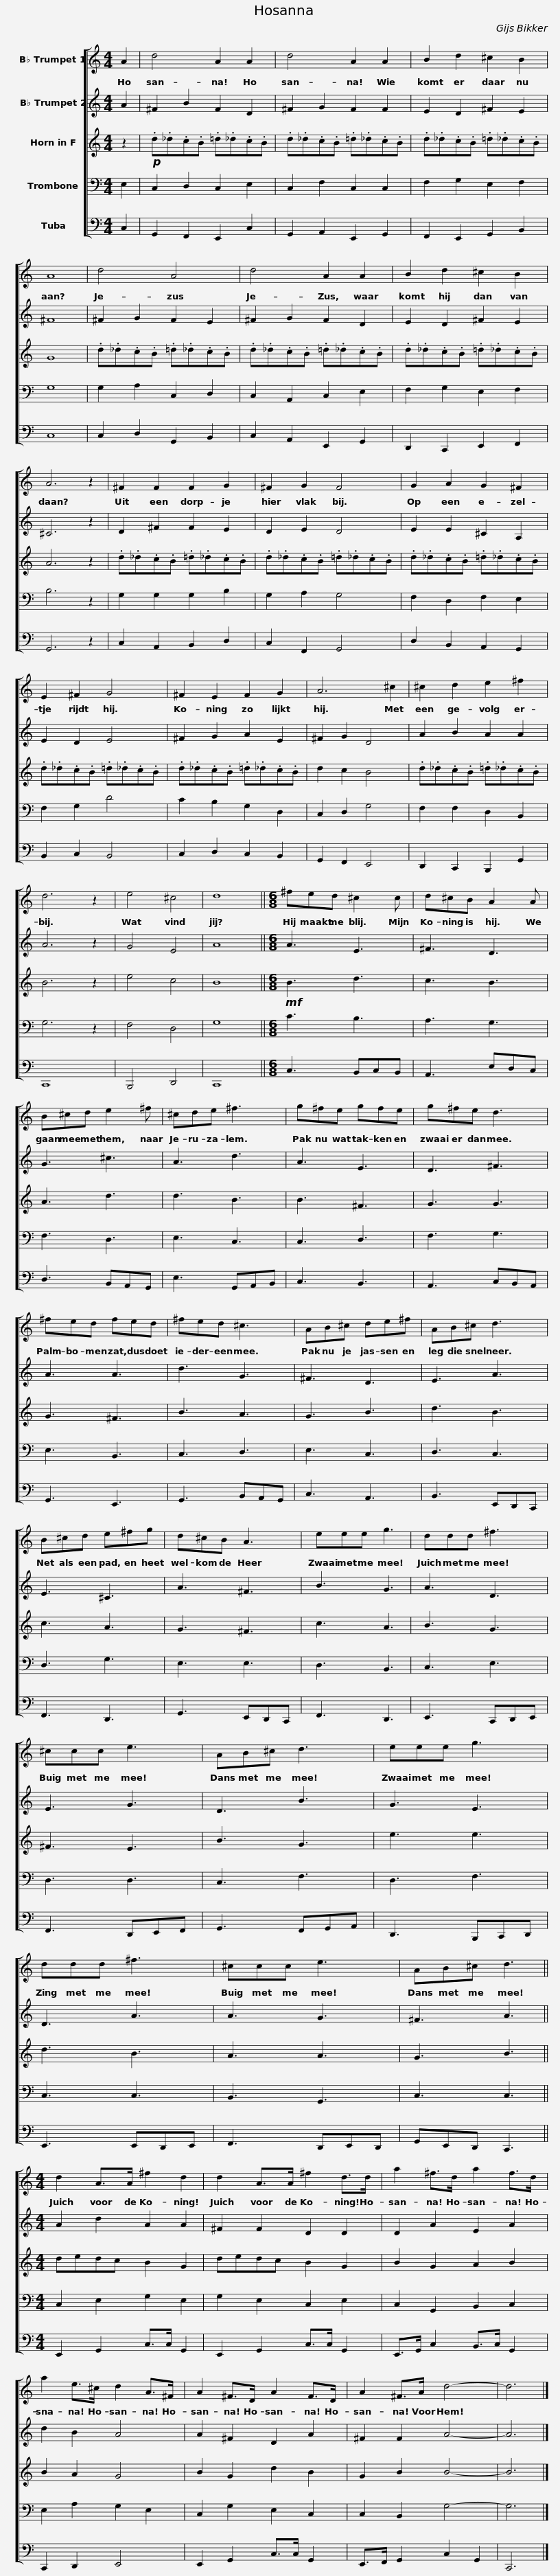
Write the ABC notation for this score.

X:1
%%score [ 1 2 3 4 5 ]
L:1/8
M:4/4
I:linebreak $
K:C
V:1 treble transpose=-2
V:2 treble transpose=-2
V:3 treble transpose=-7
V:4 bass
V:5 bass
V:1
[K:C] A2 | d4 A2 A2 | d4 A2 A2 | B2 d2 ^c2 B2 | A8 |$ %5
 d4 A4 | d4 A2 A2 | B2 d2 ^c2 B2 | A6 z2 | ^F2 F2 F2 G2 |$ %10
 ^F2 G2 F4 | G2 A2 G2 ^F2 | E2 ^F2 G4 | ^F2 E2 F2 G2 | A6 ^c2 |$ %15
 ^c2 d2 e2 ^f2 | d6 z2 | e4 ^c4 | d8 ||[M:6/8] ^fed ^c2 c | %20
 d^cB A2 A |$ B^cd e2 ^f | ^cde ^f3 | g^fe gfe | g^fe d3 |$ %25
 ^fed fed | ^fed ^c3 | AB^c de^f | AB^c d3 |$ B^cd e^fg | %30
 d^cB A3 | eee g3 | ddd ^f3 |$ ^ccc e3 | AB^c d3 | %35
 eee g3 | ddd ^f3 |$ ^ccc e3 | AB^c d3 ||[M:4/4] d2 A>A ^f2 d2 | %40
 d2 A>A ^f2 d>d |$ a2 ^f>d a2 f>d | a2 e>^c d2 A>^F | A2 ^F>D A2 F>D | A2 ^F>A d4- |$ %45
 d6 |] %46
V:2
[K:C] A2 | ^F2 B2 F2 D2 | ^F2 G2 F2 F2 | E2 D2 ^F2 E2 | ^F8 |$ %5
 ^F2 G2 F2 E2 | ^F2 G2 F2 D2 | E2 D2 ^F2 E2 | ^C6 z2 | D2 ^F2 F2 E2 |$ %10
 D2 E2 D4 | E2 E2 ^C2 A,2 | E2 D2 E4 | ^F2 G2 A2 E2 | ^F2 G2 D4 |$ %15
 A2 B2 A2 A2 | A6 z2 | G4 E4 | A8 ||[M:6/8] A3 E3 | %20
 ^F3 D3 |$ G3 ^c3 | A3 d3 | A3 E3 | D3 ^F3 |$ %25
 A3 A3 | d3 G3 | ^F3 D3 | E3 A3 |$ E3 ^C3 | %30
 A3 ^F3 | B3 G3 | A3 D3 |$ E3 G3 | D3 B3 | %35
 G3 E3 | D3 A3 |$ A3 G3 | ^F3 A3 ||[M:4/4] A2 d2 A2 A2 | %40
 ^F2 F2 D2 D2 |$ D2 A2 E2 A2 | d2 B2 A4 | A2 ^F2 D2 A2 | ^F2 F2 A4- |$ %45
 A6 |] %46
V:3
[K:C] z2 |!p! .d._d.c.B .=d._d.c.B | .d._d.c.B .=d._d.c.B | .d._d.c.B .=d._d.c.B | G8 |$ %5
 .d._d.c.B .=d._d.c.B | .d._d.c.B .=d._d.c.B | .d._d.c.B .=d._d.c.B | A6 z2 | .d._d.c.B .=d._d.c.B |$ %10
 .d._d.c.B .=d._d.c.B | .d._d.c.B .=d._d.c.B | .d._d.c.B .=d._d.c.B | .d._d.c.B .=d._d.c.B | d2 c2 B4 |$ %15
 .d._d.c.B .=d._d.c.B | B6 z2 | e4 c4 | B8 ||[M:6/8]!mf! B3 d3 | %20
 c3 B3 |$ A3 d3 | d3 B3 | B3 ^F3 | G3 G3 |$ %25
 G3 ^F3 | B3 A3 | G3 B3 | d3 B3 |$ c3 A3 | %30
 G3 ^F3 | c3 A3 | B3 G3 |$ ^F3 E3 | B3 G3 | %35
 e3 e3 | d3 B3 |$ A3 A3 | G3 B3 ||[M:4/4] dedc B2 G2 | %40
 dedc B2 G2 |$ B2 G2 A2 B2 | B2 A2 G4 | B2 G2 d2 B2 | G2 B2 B4- |$ %45
 B6 |] %46
V:4
 E,2 | C,2 D,2 C,2 E,2 | C,2 F,2 C,2 C,2 | F,2 G,2 E,2 F,2 | G,8 |$ %5
 G,2 A,2 C,2 D,2 | C,2 A,,2 C,2 E,2 | F,2 G,2 E,2 F,2 | B,6 z2 | G,2 G,2 G,2 B,2 |$ %10
 G,2 A,2 G,4 | F,2 D,2 F,2 E,2 | F,2 G,2 D4 | C2 B,2 G,2 D,2 | C,2 D,2 G,4 |$ %15
 F,2 F,2 D,2 B,,2 | G,6 z2 | F,4 D,4 | G,8 ||[M:6/8] C3 B,3 | %20
 A,3 G,3 |$ F,3 D,3 | E,3 C,3 | C,3 D,3 | F,3 G,3 |$ %25
 E,3 B,,3 | C,3 D,3 | E,3 C,3 | D,3 C,3 |$ D,3 G,3 | %30
 E,3 E,3 | D,3 B,,3 | C,3 E,3 |$ D,3 D,3 | C,3 F,3 | %35
 D,3 F,3 | C,3 C,3 |$ B,,3 G,,3 | C,3 C,3 ||[M:4/4] C,2 E,2 G,2 E,2 | %40
 G,2 E,2 C,2 E,2 |$ C,2 G,,2 B,,2 C,2 | E,2 A,2 G,2 E,2 | C,2 G,2 E,2 C,2 | C,2 B,,2 G,4- |$ %45
 G,6 |] %46
V:5
 C,2 | G,,2 F,,2 E,,2 C,2 | G,,2 A,,2 E,,2 G,,2 | F,,2 E,,2 G,,2 B,,2 | C,8 |$ %5
 C,2 D,2 G,,2 B,,2 | C,2 A,,2 E,,2 G,,2 | D,,2 C,,2 E,,2 F,,2 | G,,6 z2 | C,2 A,,2 B,,2 D,2 |$ %10
 C,2 F,,2 G,,4 | D,2 B,,2 A,,2 G,,2 | B,,2 C,2 B,,4 | C,2 D,2 C,2 B,,2 | G,,2 F,,2 E,,4 |$ %15
 D,,2 C,,2 B,,,2 G,,2 | C,,8 | B,,,4 D,,4 | C,,8 ||[M:6/8] C,3 B,,C,B,, | %20
 A,,3 E,D,C, |$ D,3 B,,A,,G,, | E,3 G,,A,,B,, | C,3 B,,3 | A,,3 C,B,,A,, |$ %25
 G,,3 E,,3 | G,,3 B,,A,,G,, | C,3 A,,3 | B,,3 E,,D,,C,, |$ F,,3 D,,3 | %30
 G,,3 E,,D,,C,, | F,,3 D,,3 | E,,3 C,,D,,E,, |$ F,,3 D,,E,,F,, | G,,3 F,,G,,A,, | %35
 D,,3 B,,,C,,D,, | E,,3 E,,D,,E,, |$ F,,3 D,,E,,D,, | G,,E,,D,, C,,3 ||[M:4/4] E,,2 G,,2 C,>C, G,,2 | %40
 E,,2 G,,2 C,>C, G,,2 |$ E,,>G,, C,2 B,,>C, G,,2 | C,,2 D,,2 E,,4 | E,,2 G,,2 C,>C, G,,2 | E,,>F,, G,,2 C,2 G,,2 |$ %45
 C,,6 |] %46
